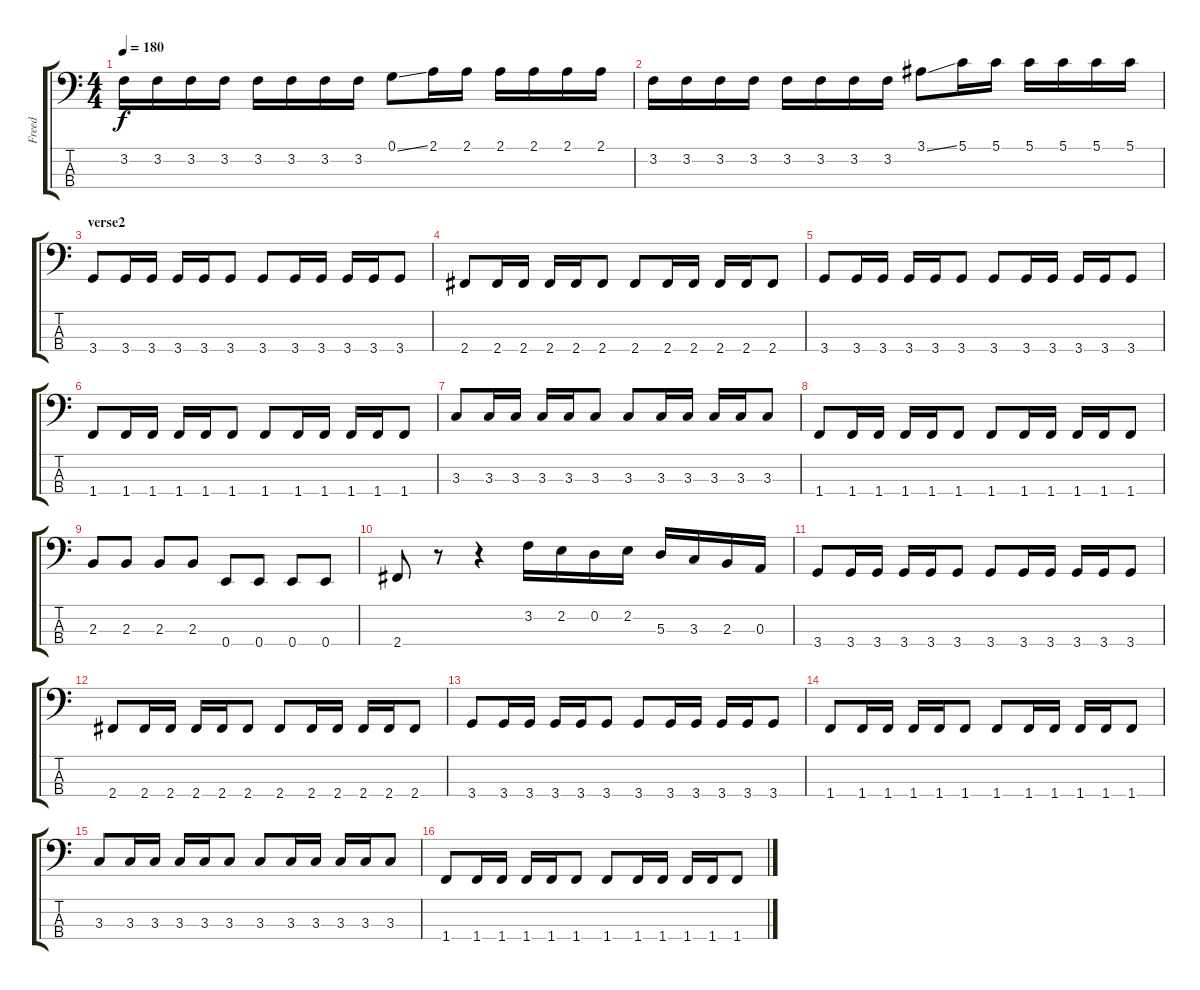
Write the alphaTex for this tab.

\track ("Freed" "Freed") {instrument electricbassfinger}
\staff {score tabs}
\tuning (G2 D2 A1 E1) {hide}
\ts (4 4)
\tempo 180
\clef f4
\ks c
3.2.16{dy f} 3.2.16 3.2.16 3.2.16 3.2.16 3.2.16 3.2.16 3.2.16 0.1{ss}.8 2.1.16 2.1.16 2.1.16 2.1.16 2.1.16 2.1.16 |
3.2.16 3.2.16 3.2.16 3.2.16 3.2.16 3.2.16 3.2.16 3.2.16 3.1{ss}.8 5.1.16 5.1.16 5.1.16 5.1.16 5.1.16 5.1.16 |
\section ("" "verse2")
3.4.8 3.4.16 3.4.16 3.4.16 3.4.16 3.4.8 3.4.8 3.4.16 3.4.16 3.4.16 3.4.16 3.4.8 |
2.4.8 2.4.16 2.4.16 2.4.16 2.4.16 2.4.8 2.4.8 2.4.16 2.4.16 2.4.16 2.4.16 2.4.8 |
3.4.8 3.4.16 3.4.16 3.4.16 3.4.16 3.4.8 3.4.8 3.4.16 3.4.16 3.4.16 3.4.16 3.4.8 |
1.4.8 1.4.16 1.4.16 1.4.16 1.4.16 1.4.8 1.4.8 1.4.16 1.4.16 1.4.16 1.4.16 1.4.8 |
3.3.8 3.3.16 3.3.16 3.3.16 3.3.16 3.3.8 3.3.8 3.3.16 3.3.16 3.3.16 3.3.16 3.3.8 |
1.4.8 1.4.16 1.4.16 1.4.16 1.4.16 1.4.8 1.4.8 1.4.16 1.4.16 1.4.16 1.4.16 1.4.8 |
2.3.8 2.3.8 2.3.8 2.3.8 0.4.8 0.4.8 0.4.8 0.4.8 |
2.4.8 r.8 r.4 3.2.16 2.2.16 0.2.16 2.2.16 5.3.16 3.3.16 2.3.16 0.3.16 |
3.4.8 3.4.16 3.4.16 3.4.16 3.4.16 3.4.8 3.4.8 3.4.16 3.4.16 3.4.16 3.4.16 3.4.8 |
2.4.8 2.4.16 2.4.16 2.4.16 2.4.16 2.4.8 2.4.8 2.4.16 2.4.16 2.4.16 2.4.16 2.4.8 |
3.4.8 3.4.16 3.4.16 3.4.16 3.4.16 3.4.8 3.4.8 3.4.16 3.4.16 3.4.16 3.4.16 3.4.8 |
1.4.8 1.4.16 1.4.16 1.4.16 1.4.16 1.4.8 1.4.8 1.4.16 1.4.16 1.4.16 1.4.16 1.4.8 |
3.3.8 3.3.16 3.3.16 3.3.16 3.3.16 3.3.8 3.3.8 3.3.16 3.3.16 3.3.16 3.3.16 3.3.8 |
1.4.8 1.4.16 1.4.16 1.4.16 1.4.16 1.4.8 1.4.8 1.4.16 1.4.16 1.4.16 1.4.16 1.4.8
